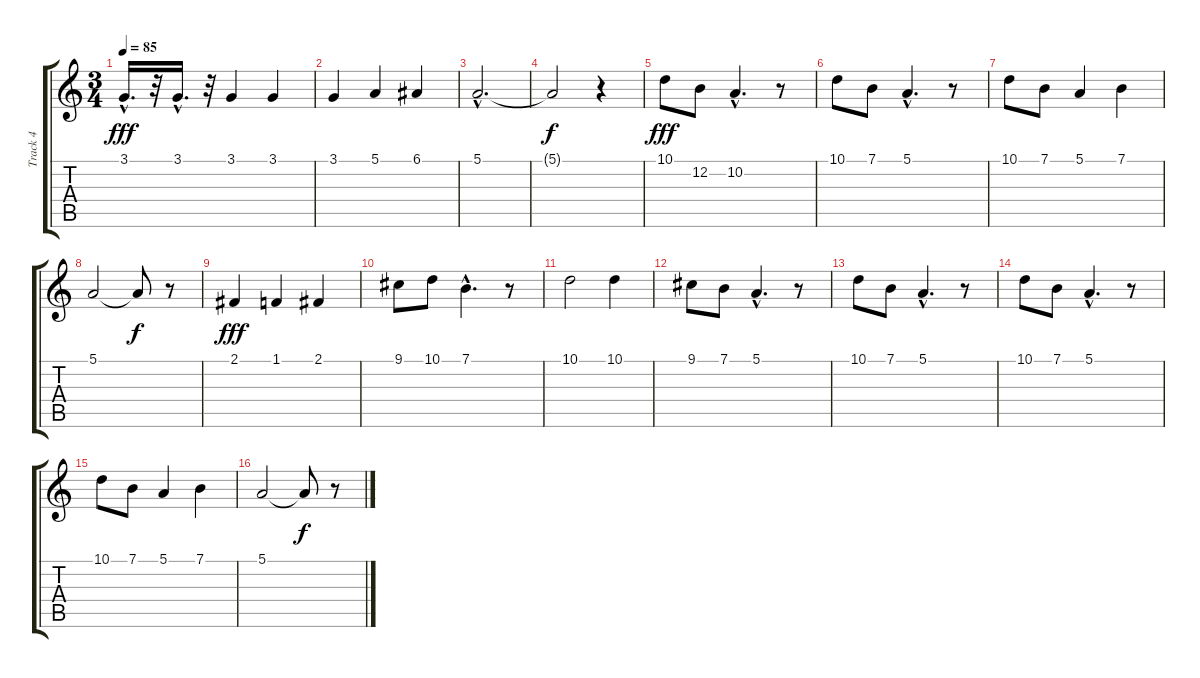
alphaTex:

\track ("Track 4" "Track 4") {instrument tangoaccordion}
\staff {score tabs}
\tuning (E4 B3 G3 D3 A2 E2) {hide}
\ts (3 4)
\tempo 85
\clef g2
\ks c
3.1{hac}.16{d dy fff} r.32 3.1{hac}.16{d} r.32 3.1.4 3.1.4 |
3.1.4 5.1.4 6.1.4 |
5.1{hac}.2{d} |
5.1{t}.2{dy f} r.4 |
10.1.8{dy fff volume 16} 12.2.8 10.2{hac}.4{d} r.8 |
10.1.8 7.1.8 5.1{hac}.4{d} r.8 |
10.1.8 7.1.8 5.1.4 7.1.4 |
5.1.2 5.1{t}.8{dy f} r.8 |
2.1.4{dy fff} 1.1.4 2.1.4 |
9.1.8 10.1.8 7.1{hac}.4{d} r.8 |
10.1.2 10.1.4 |
9.1.8 7.1.8 5.1{hac}.4{d} r.8 |
10.1.8 7.1.8 5.1{hac}.4{d} r.8 |
10.1.8 7.1.8 5.1{hac}.4{d} r.8 |
10.1.8 7.1.8 5.1.4 7.1.4 |
5.1.2 5.1{t}.8{dy f} r.8
